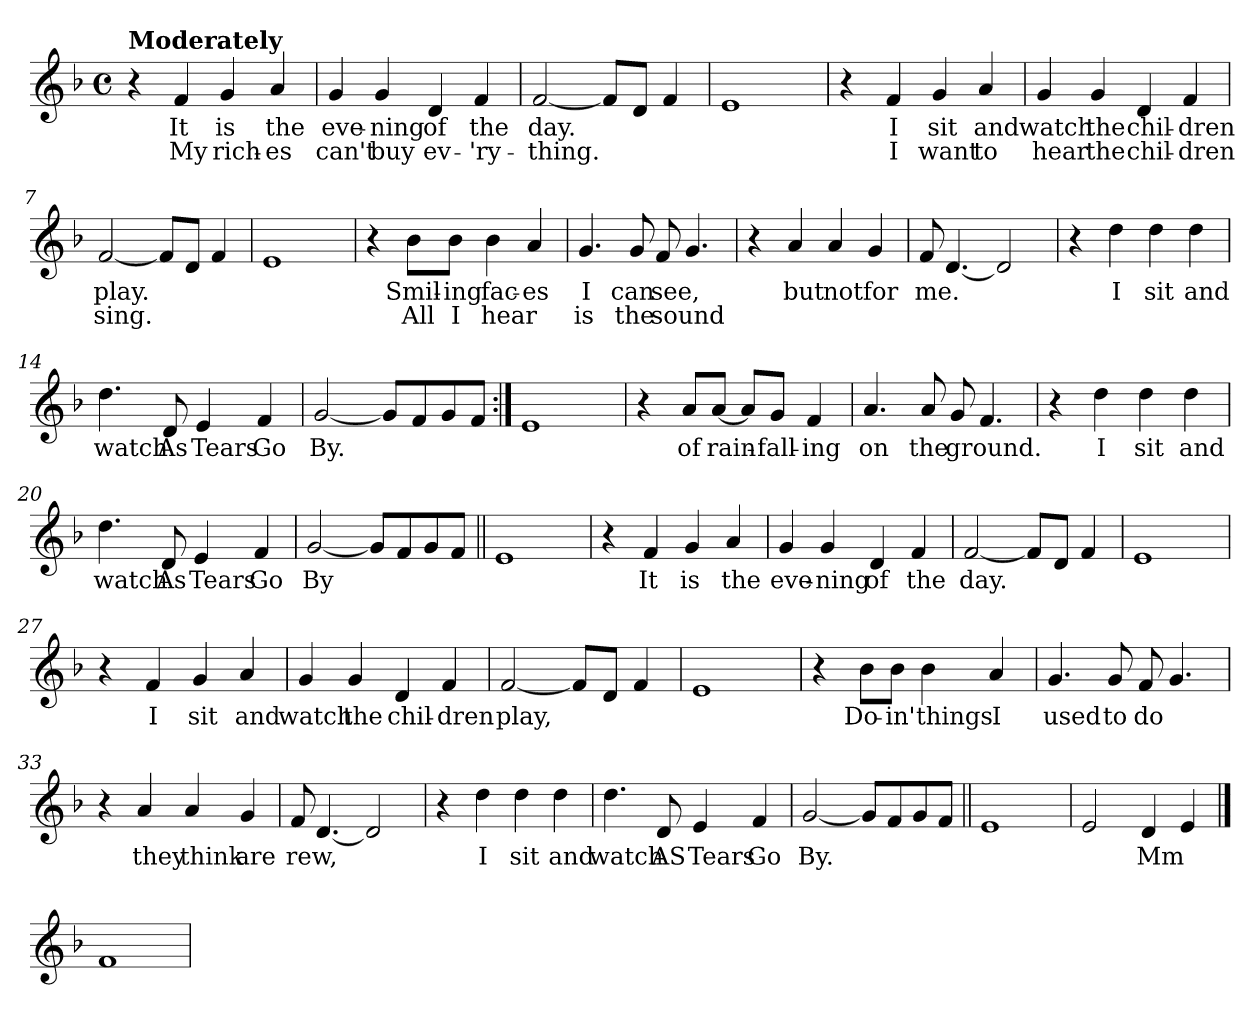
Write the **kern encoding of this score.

**kern	**text	**text
*part1	*part1	*part1
*staff1	*staff1	*staff1
*clefG2	*	*
*k[b-]	*	*
*F:	*	*
*M4/4	*	*
*met(c)	*	*
*MM140	*	*
=1	=1	=1
!LO:TX:a:B:t=Moderately	!	!
4r	.	.
!	!LO:LY:b	!LO:LY:b
4f/	It	My
!	!LO:LY:b	!LO:LY:b
4g/	is	rich-
!	!LO:LY:b	!LO:LY:b
4a/	the	-es
=2	=2	=2
!	!LO:LY:b	!LO:LY:b
4g/	eve-	can't
!	!LO:LY:b	!LO:LY:b
4g/	-ning	buy
!	!LO:LY:b	!LO:LY:b
4d/	of	ev-
!	!LO:LY:b	!LO:LY:b
4f/	the	-'ry-
=3	=3	=3
!	!LO:LY:b	!LO:LY:b
[2f/	day.	-thing.
8f/L]	.	.
8d/J	.	.
4f/	.	.
=4	=4	=4
1e	.	.
=5	=5	=5
4r	.	.
!	!LO:LY:b	!LO:LY:b
4f/	I	I
!	!LO:LY:b	!LO:LY:b
4g/	sit	want
!	!LO:LY:b	!LO:LY:b
4a/	and	to
!!LO:LB:g=z
=6	=6	=6
!	!LO:LY:b	!LO:LY:b
4g/	watch	hear
!	!LO:LY:b	!LO:LY:b
4g/	the	the
!	!LO:LY:b	!LO:LY:b
4d/	chil-	chil-
!	!LO:LY:b	!LO:LY:b
4f/	-dren	-dren
=7	=7	=7
!	!LO:LY:b	!LO:LY:b
[2f/	play.	sing.
8f/L]	.	.
8d/J	.	.
4f/	.	.
=8	=8	=8
1e	.	.
=9	=9	=9
4r	.	.
!	!LO:LY:b	!LO:LY:b
8b-\L	Smil-	All
!	!LO:LY:b	!LO:LY:b
8b-\J	-ing	I
!	!LO:LY:b	!LO:LY:b
4b-\	fac-	hear
!	!LO:LY:b	!
4a/	-es	.
=10	=10	=10
!	!LO:LY:b	!LO:LY:b
4.g/	I	is
!	!LO:LY:b	!LO:LY:b
8g/	can	the
!	!LO:LY:b	!LO:LY:b
8f/	see,	sound
4.g/	.	.
!!LO:LB:g=z
=11	=11	=11
4r	.	.
!	!LO:LY:b	!
4a/	but	.
!	!LO:LY:b	!
4a/	not	.
!	!LO:LY:b	!
4g/	for	.
=12	=12	=12
!	!LO:LY:b	!
8f/	me.	.
[4.d/	.	.
2d/]	.	.
=13	=13	=13
4r	.	.
!	!LO:LY:b	!
4dd\	I	.
!	!LO:LY:b	!
4dd\	sit	.
!	!LO:LY:b	!
4dd\	and	.
=14	=14	=14
!	!LO:LY:b	!
4.dd\	watch	.
!	!LO:LY:b	!
8d/	As	.
!	!LO:LY:b	!
4e/	Tears	.
!	!LO:LY:b	!
4f/	Go	.
=15	=15	=15
!	!LO:LY:b	!
[2g/	By.	.
8g/L]	.	.
8f/	.	.
8g/	.	.
8f/J	.	.
=16:|!	=16:|!	=16:|!
1e	.	.
!!LO:LB:g=z
=17	=17	=17
4r	.	.
!	!LO:LY:b	!
8a/L	of	.
!	!LO:LY:b	!
[8a/J	rain-	.
8a/L]	.	.
!	!LO:LY:b	!
8g/J	-fall-	.
!	!LO:LY:b	!
4f/	-ing	.
=18	=18	=18
!	!LO:LY:b	!
4.a/	on	.
!	!LO:LY:b	!
8a/	the	.
!	!LO:LY:b	!
8g/	ground.	.
4.f/	.	.
=19	=19	=19
4r	.	.
!	!LO:LY:b	!
4dd\	I	.
!	!LO:LY:b	!
4dd\	sit	.
!	!LO:LY:b	!
4dd\	and	.
=20	=20	=20
!	!LO:LY:b	!
4.dd\	watch	.
!	!LO:LY:b	!
8d/	As	.
!	!LO:LY:b	!
4e/	Tears	.
!	!LO:LY:b	!
4f/	Go	.
=21	=21	=21
!	!LO:LY:b	!
[2g/	By	.
8g/L]	.	.
8f/	.	.
8g/	.	.
8f/J	.	.
!!LO:LB:g=z
=22||	=22||	=22||
1e	.	.
=23	=23	=23
4r	.	.
!	!LO:LY:b	!
4f/	It	.
!	!LO:LY:b	!
4g/	is	.
!	!LO:LY:b	!
4a/	the	.
=24	=24	=24
!	!LO:LY:b	!
4g/	eve-	.
!	!LO:LY:b	!
4g/	-ning	.
!	!LO:LY:b	!
4d/	of	.
!	!LO:LY:b	!
4f/	the	.
=25	=25	=25
!	!LO:LY:b	!
[2f/	day.	.
8f/L]	.	.
8d/J	.	.
4f/	.	.
=26	=26	=26
1e	.	.
=27	=27	=27
4r	.	.
!	!LO:LY:b	!
4f/	I	.
!	!LO:LY:b	!
4g/	sit	.
!	!LO:LY:b	!
4a/	and	.
!!LO:LB:g=z
=28	=28	=28
!	!LO:LY:b	!
4g/	watch	.
!	!LO:LY:b	!
4g/	the	.
!	!LO:LY:b	!
4d/	chil-	.
!	!LO:LY:b	!
4f/	-dren	.
=29	=29	=29
!	!LO:LY:b	!
[2f/	play,	.
8f/L]	.	.
8d/J	.	.
4f/	.	.
=30	=30	=30
1e	.	.
=31	=31	=31
4r	.	.
!	!LO:LY:b	!
8b-\L	Do-	.
!	!LO:LY:b	!
8b-\J	-in'	.
!	!LO:LY:b	!
4b-\	things	.
!	!LO:LY:b	!
4a/	I	.
=32	=32	=32
!	!LO:LY:b	!
4.g/	used	.
!	!LO:LY:b	!
8g/	to	.
!	!LO:LY:b	!
8f/	do	.
4.g/	.	.
!!LO:LB:g=z
=33	=33	=33
4r	.	.
!	!LO:LY:b	!
4a/	they	.
!	!LO:LY:b	!
4a/	think	.
!	!LO:LY:b	!
4g/	are	.
=34	=34	=34
!	!LO:LY:b	!
8f/	rew,	.
[4.d/	.	.
2d/]	.	.
=35	=35	=35
4r	.	.
!	!LO:LY:b	!
4dd\	I	.
!	!LO:LY:b	!
4dd\	sit	.
!	!LO:LY:b	!
4dd\	and	.
=36	=36	=36
!	!LO:LY:b	!
4.dd\	watch	.
!	!LO:LY:b	!
8d/	AS	.
!	!LO:LY:b	!
4e/	Tears	.
!	!LO:LY:b	!
4f/	Go	.
=37	=37	=37
!	!LO:LY:b	!
[2g/	By.	.
8g/L]	.	.
8f/	.	.
8g/	.	.
8f/J	.	.
=38||	=38||	=38||
1e	.	.
!!LO:LB:g=z
=39	=39	=39
2e/	.	.
!	!LO:LY:b	!
4d/	Mm	.
4e/	.	.
==40	==40	==40
1f	.	.
=	=	=
*-	*-	*-
